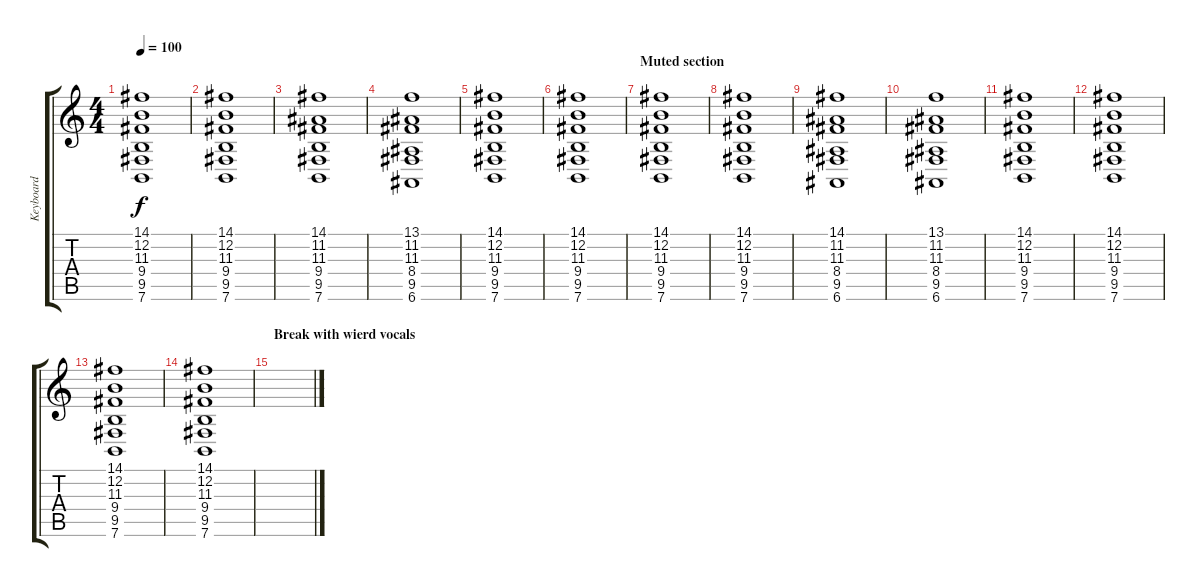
\track ("Keyboard" "Keyboard") {instrument synthstrings1}
\staff {score tabs}
\tuning (E4 B3 G3 D3 A2 E2) {hide}
\ts (4 4)
\tempo 100
\clef g2
\ks c
(14.1 12.2 11.3 9.4 9.5 7.6).1{dy f} |
(14.1 12.2 11.3 9.4 9.5 7.6).1 |
(14.1 11.2 11.3 9.4 9.5 7.6).1 |
(13.1 11.2 11.3 8.4 9.5 6.6).1 |
(14.1 12.2 11.3 9.4 9.5 7.6).1 |
(14.1 12.2 11.3 9.4 9.5 7.6).1 |
\section ("" "Muted section")
(14.1 12.2 11.3 9.4 9.5 7.6).1 |
(14.1 12.2 11.3 9.4 9.5 7.6).1 |
(14.1 11.2 11.3 8.4 9.5 6.6).1 |
(13.1 11.2 11.3 8.4 9.5 6.6).1 |
(14.1 12.2 11.3 9.4 9.5 7.6).1 |
(14.1 12.2 11.3 9.4 9.5 7.6).1 |
(14.1 12.2 11.3 9.4 9.5 7.6).1 |
(14.1 12.2 11.3 9.4 9.5 7.6).1 |
\section ("" "Break with wierd vocals")
